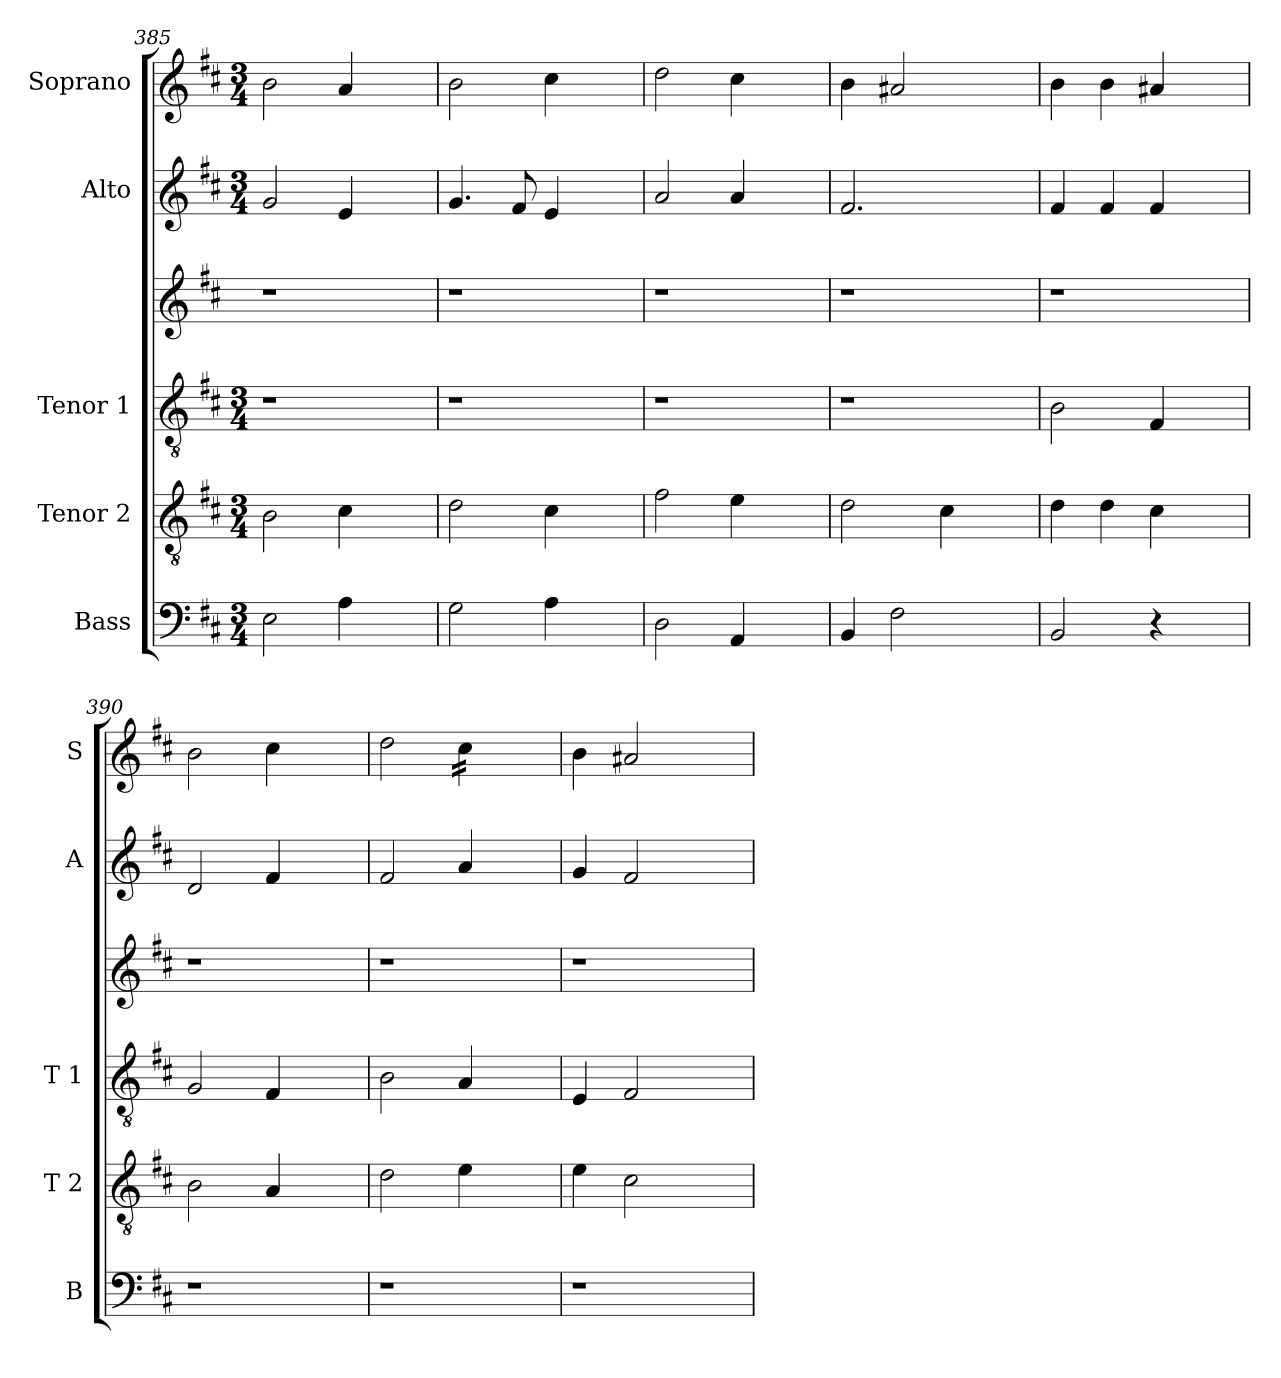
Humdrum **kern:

**kern	**kern	**kern	**kern	**kern	**kern
*part6	*part5	*part4	*part3	*part2	*part1
*staff6	*staff5	*staff4	*staff3	*staff2	*staff1
*I"Bass	*I"Tenor 2	*I"Tenor 1	*	*I"Alto	*I"Soprano
*I'B	*I'T 2	*I'T 1	*	*I'A	*I'S
!!LO:LB:g=z
*clefF4	*clefGv2	*clefGv2	*clefG2	*clefG2	*clefG2
*k[f#c#]	*k[f#c#]	*k[f#c#]	*k[f#c#]	*k[f#c#]	*k[f#c#]
*D:	*D:	*D:	*D:	*D:	*D:
*M3/4	*M3/4	*M3/4	*	*M3/4	*M3/4
=385	=385	=385	=385	=385	=385
!	!	!LO:N:vis=1	!	!	!
2E\	2B\	2.r	1r	2g/	2b\
4A\	4c#\	.	.	4e/	4a/
4ryy	4ryy	4ryy	.	4ryy	4ryy
=386	=386	=386	=386	=386	=386
!	!	!LO:N:vis=1	!	!	!
2G\	2d\	2.r	1r	4.g/	2b\
.	.	.	.	8f#/	.
4A\	4c#\	.	.	4e/	4cc#\
4ryy	4ryy	4ryy	.	4ryy	4ryy
=387	=387	=387	=387	=387	=387
!	!	!LO:N:vis=1	!	!	!
2D\	2f#\	2.r	1r	2a/	2dd\
4AA/	4e\	.	.	4a/	4cc#\
4ryy	4ryy	4ryy	.	4ryy	4ryy
=388	=388	=388	=388	=388	=388
!	!	!LO:N:vis=1	!	!	!
4BB/	2d\	2.r	1r	2.f#/	4b\
2F#\	.	.	.	.	2a#X/
.	4c#\	.	.	.	.
4ryy	4ryy	4ryy	.	4ryy	4ryy
=389	=389	=389	=389	=389	=389
2BB/	4d\	2B\	1r	4f#/	4b\
.	4d\	.	.	4f#/	4b\
4r	4c#\	4F#/	.	4f#/	4a#X/
4ryy	4ryy	4ryy	.	4ryy	4ryy
=390	=390	=390	=390	=390	=390
!LO:N:vis=1	!	!	!	!	!
2.r	2B\	2G/	1r	2d/	2b\
.	4A/	4F#/	.	4f#/	4cc#\
4ryy	4ryy	4ryy	.	4ryy	4ryy
=391	=391	=391	=391	=391	=391
!LO:N:vis=1	!	!	!	!	!
2.r	2d\	2B\	1r	2f#/	2dd\
*	*	*	*	*	*tremolo
.	4e\	4A/	.	4a/	16cc#\LL
.	.	.	.	.	16cc#\
.	.	.	.	.	16cc#\
.	.	.	.	.	16cc#\JJ
*	*	*	*	*	*Xtremolo
4ryy	4ryy	4ryy	.	4ryy	4ryy
!!LO:LB:g=z
=392	=392	=392	=392	=392	=392
!LO:N:vis=1	!	!	!	!	!
2.r	4e\	4E/	1r	4g/	4b\
.	2c#\	2F#/	.	2f#/	2a#X/
4ryy	4ryy	4ryy	.	4ryy	4ryy
=	=	=	=	=	=
*-	*-	*-	*-	*-	*-
